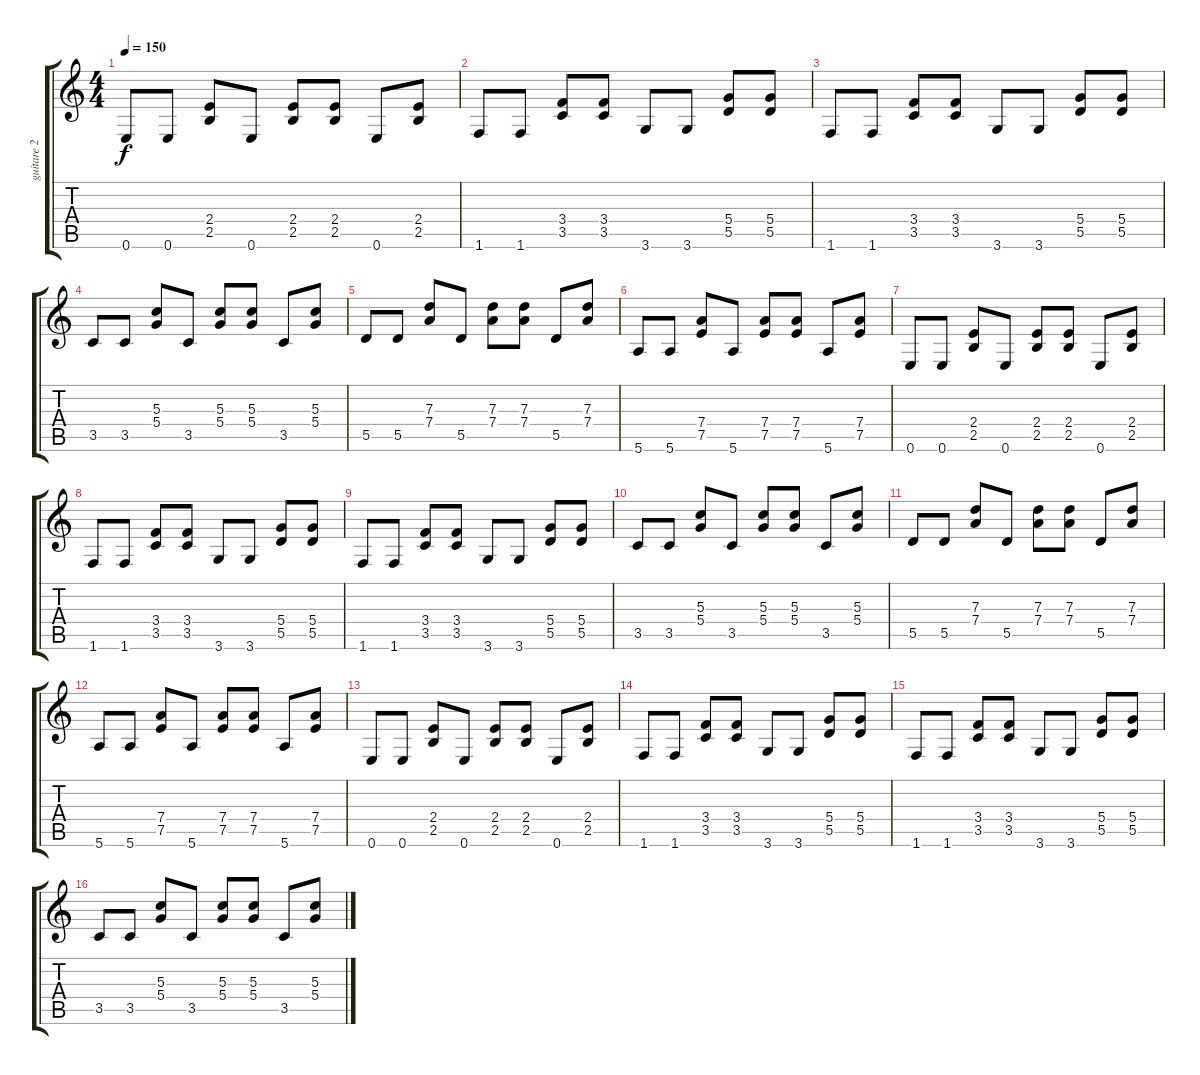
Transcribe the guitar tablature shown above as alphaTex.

\track ("guitare 2" "guitare 2") {instrument acousticguitarnylon}
\staff {score tabs}
\tuning (E4 B3 G3 D3 A2 E2) {hide}
\ts (4 4)
\tempo 150
\clef g2
\ks c
0.6.8{dy f} 0.6.8 (2.4 2.5).8 0.6.8 (2.4 2.5).8 (2.4 2.5).8 0.6.8 (2.4 2.5).8 |
1.6.8 1.6.8 (3.4 3.5).8 (3.4 3.5).8 3.6.8 3.6.8 (5.4 5.5).8 (5.4 5.5).8 |
1.6.8 1.6.8 (3.4 3.5).8 (3.4 3.5).8 3.6.8 3.6.8 (5.4 5.5).8 (5.4 5.5).8 |
3.5.8 3.5.8 (5.3 5.4).8 3.5.8 (5.3 5.4).8 (5.3 5.4).8 3.5.8 (5.3 5.4).8 |
5.5.8 5.5.8 (7.3 7.4).8 5.5.8 (7.3 7.4).8 (7.3 7.4).8 5.5.8 (7.3 7.4).8 |
5.6.8 5.6.8 (7.4 7.5).8 5.6.8 (7.4 7.5).8 (7.4 7.5).8 5.6.8 (7.4 7.5).8 |
0.6.8 0.6.8 (2.4 2.5).8 0.6.8 (2.4 2.5).8 (2.4 2.5).8 0.6.8 (2.4 2.5).8 |
1.6.8 1.6.8 (3.4 3.5).8 (3.4 3.5).8 3.6.8 3.6.8 (5.4 5.5).8 (5.4 5.5).8 |
1.6.8 1.6.8 (3.4 3.5).8 (3.4 3.5).8 3.6.8 3.6.8 (5.4 5.5).8 (5.4 5.5).8 |
3.5.8 3.5.8 (5.3 5.4).8 3.5.8 (5.3 5.4).8 (5.3 5.4).8 3.5.8 (5.3 5.4).8 |
5.5.8 5.5.8 (7.3 7.4).8 5.5.8 (7.3 7.4).8 (7.3 7.4).8 5.5.8 (7.3 7.4).8 |
5.6.8 5.6.8 (7.4 7.5).8 5.6.8 (7.4 7.5).8 (7.4 7.5).8 5.6.8 (7.4 7.5).8 |
0.6.8 0.6.8 (2.4 2.5).8 0.6.8 (2.4 2.5).8 (2.4 2.5).8 0.6.8 (2.4 2.5).8 |
1.6.8 1.6.8 (3.4 3.5).8 (3.4 3.5).8 3.6.8 3.6.8 (5.4 5.5).8 (5.4 5.5).8 |
1.6.8 1.6.8 (3.4 3.5).8 (3.4 3.5).8 3.6.8 3.6.8 (5.4 5.5).8 (5.4 5.5).8 |
3.5.8 3.5.8 (5.3 5.4).8 3.5.8 (5.3 5.4).8 (5.3 5.4).8 3.5.8 (5.3 5.4).8
